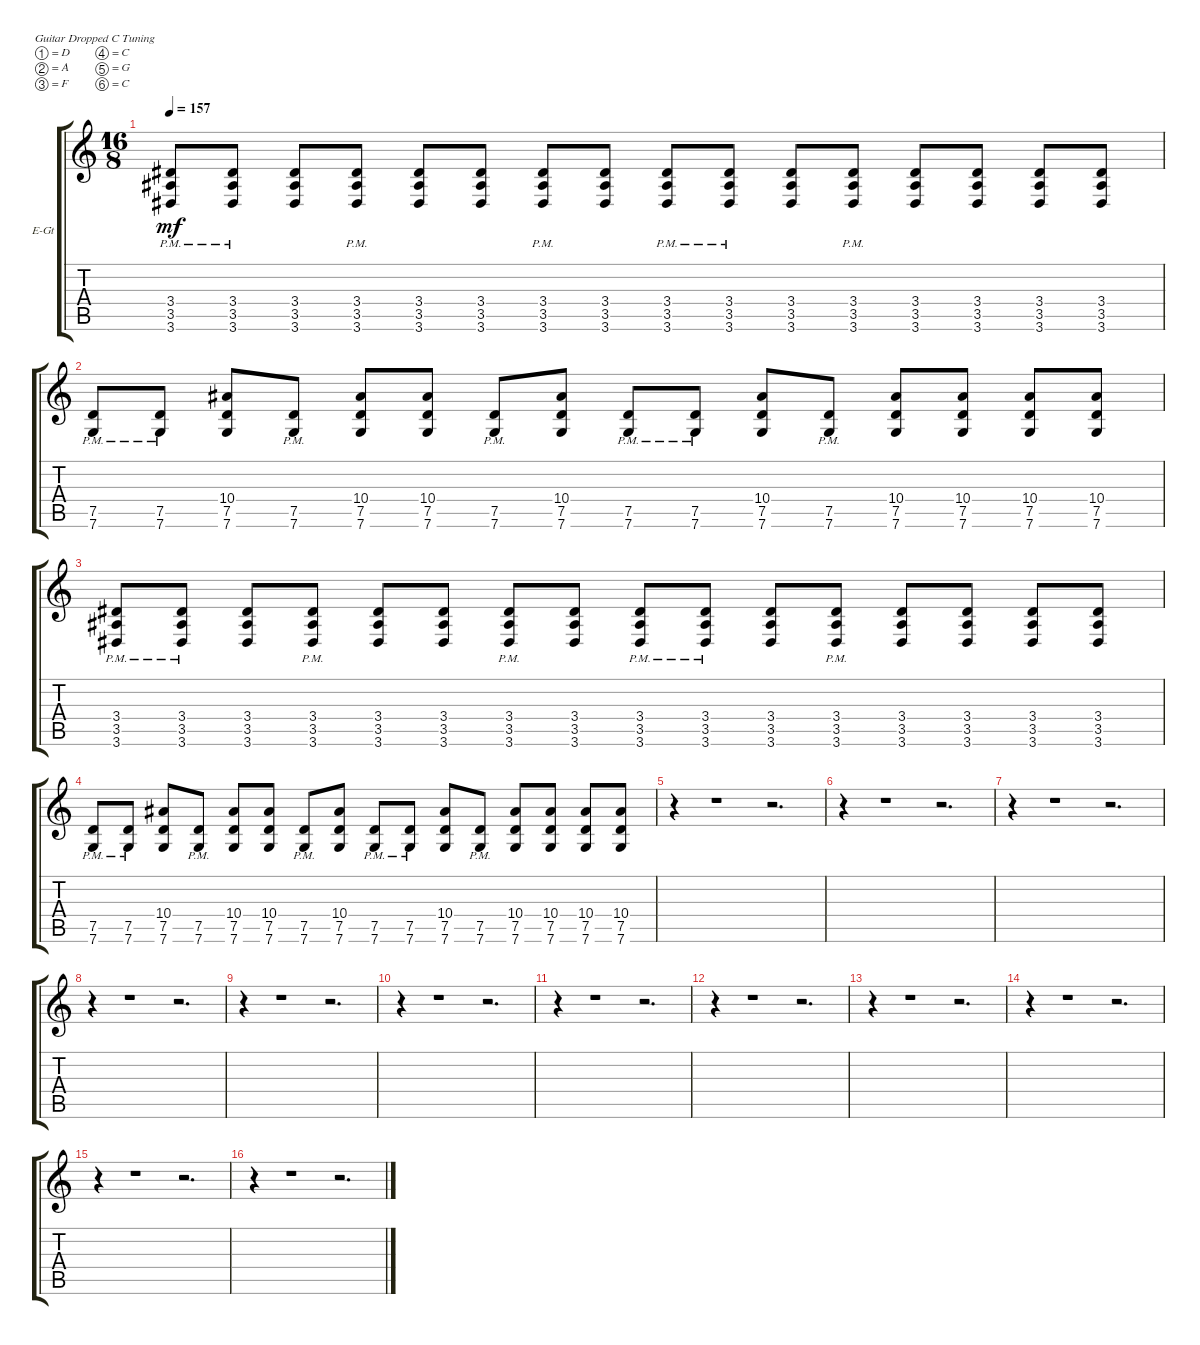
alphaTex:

\bracketExtendMode groupsimilarinstruments
\firstSystemTrackNameOrientation horizontal
\otherSystemsTrackNameOrientation horizontal
\track ("Electric Guitar 3" "E-Gt") {instrument distortionguitar}
\staff {score tabs}
\tuning (D4 A3 F3 C3 G2 C2)
\ts (16 8)
\tempo 157
\clef g2
\ks c
(3.4{pm} 3.5{pm} 3.6{pm}).8{dy mf} (3.4{pm} 3.5{pm} 3.6{pm}).8 (3.4 3.5 3.6).8 (3.4{pm} 3.5{pm} 3.6{pm}).8 (3.4 3.5 3.6).8 (3.4 3.5 3.6).8 (3.4{pm} 3.5{pm} 3.6{pm}).8 (3.4 3.5 3.6).8 (3.4{pm} 3.5{pm} 3.6{pm}).8 (3.4{pm} 3.5{pm} 3.6{pm}).8 (3.4 3.5 3.6).8 (3.4{pm} 3.5{pm} 3.6{pm}).8 (3.4 3.5 3.6).8 (3.4 3.5 3.6).8 (3.4 3.5 3.6).8 (3.4 3.5 3.6).8 |
(7.5{pm} 7.6{pm}).8 (7.5{pm} 7.6{pm}).8 (10.4 7.5 7.6).8 (7.5{pm} 7.6{pm}).8 (10.4 7.5 7.6).8 (10.4 7.5 7.6).8 (7.5{pm} 7.6{pm}).8 (10.4 7.5 7.6).8 (7.5{pm} 7.6{pm}).8 (7.5{pm} 7.6{pm}).8 (10.4 7.5 7.6).8 (7.5{pm} 7.6{pm}).8 (10.4 7.5 7.6).8 (10.4 7.5 7.6).8 (10.4 7.5 7.6).8 (10.4 7.5 7.6).8 |
(3.4{pm} 3.5{pm} 3.6{pm}).8 (3.4{pm} 3.5{pm} 3.6{pm}).8 (3.4 3.5 3.6).8 (3.4{pm} 3.5{pm} 3.6{pm}).8 (3.4 3.5 3.6).8 (3.4 3.5 3.6).8 (3.4{pm} 3.5{pm} 3.6{pm}).8 (3.4 3.5 3.6).8 (3.4{pm} 3.5{pm} 3.6{pm}).8 (3.4{pm} 3.5{pm} 3.6{pm}).8 (3.4 3.5 3.6).8 (3.4{pm} 3.5{pm} 3.6{pm}).8 (3.4 3.5 3.6).8 (3.4 3.5 3.6).8 (3.4 3.5 3.6).8 (3.4 3.5 3.6).8 |
(7.5{pm} 7.6{pm}).8 (7.5{pm} 7.6{pm}).8 (10.4 7.5 7.6).8 (7.5{pm} 7.6{pm}).8 (10.4 7.5 7.6).8 (10.4 7.5 7.6).8 (7.5{pm} 7.6{pm}).8 (10.4 7.5 7.6).8 (7.5{pm} 7.6{pm}).8 (7.5{pm} 7.6{pm}).8 (10.4 7.5 7.6).8 (7.5{pm} 7.6{pm}).8 (10.4 7.5 7.6).8 (10.4 7.5 7.6).8 (10.4 7.5 7.6).8 (10.4 7.5 7.6).8 |
r.4 r.1 r.2{d} |
r.4 r.1 r.2{d} |
r.4 r.1 r.2{d} |
r.4 r.1 r.2{d} |
r.4 r.1 r.2{d} |
r.4 r.1 r.2{d} |
r.4 r.1 r.2{d} |
r.4 r.1 r.2{d} |
r.4 r.1 r.2{d} |
r.4 r.1 r.2{d} |
r.4 r.1 r.2{d} |
r.4 r.1 r.2{d}
